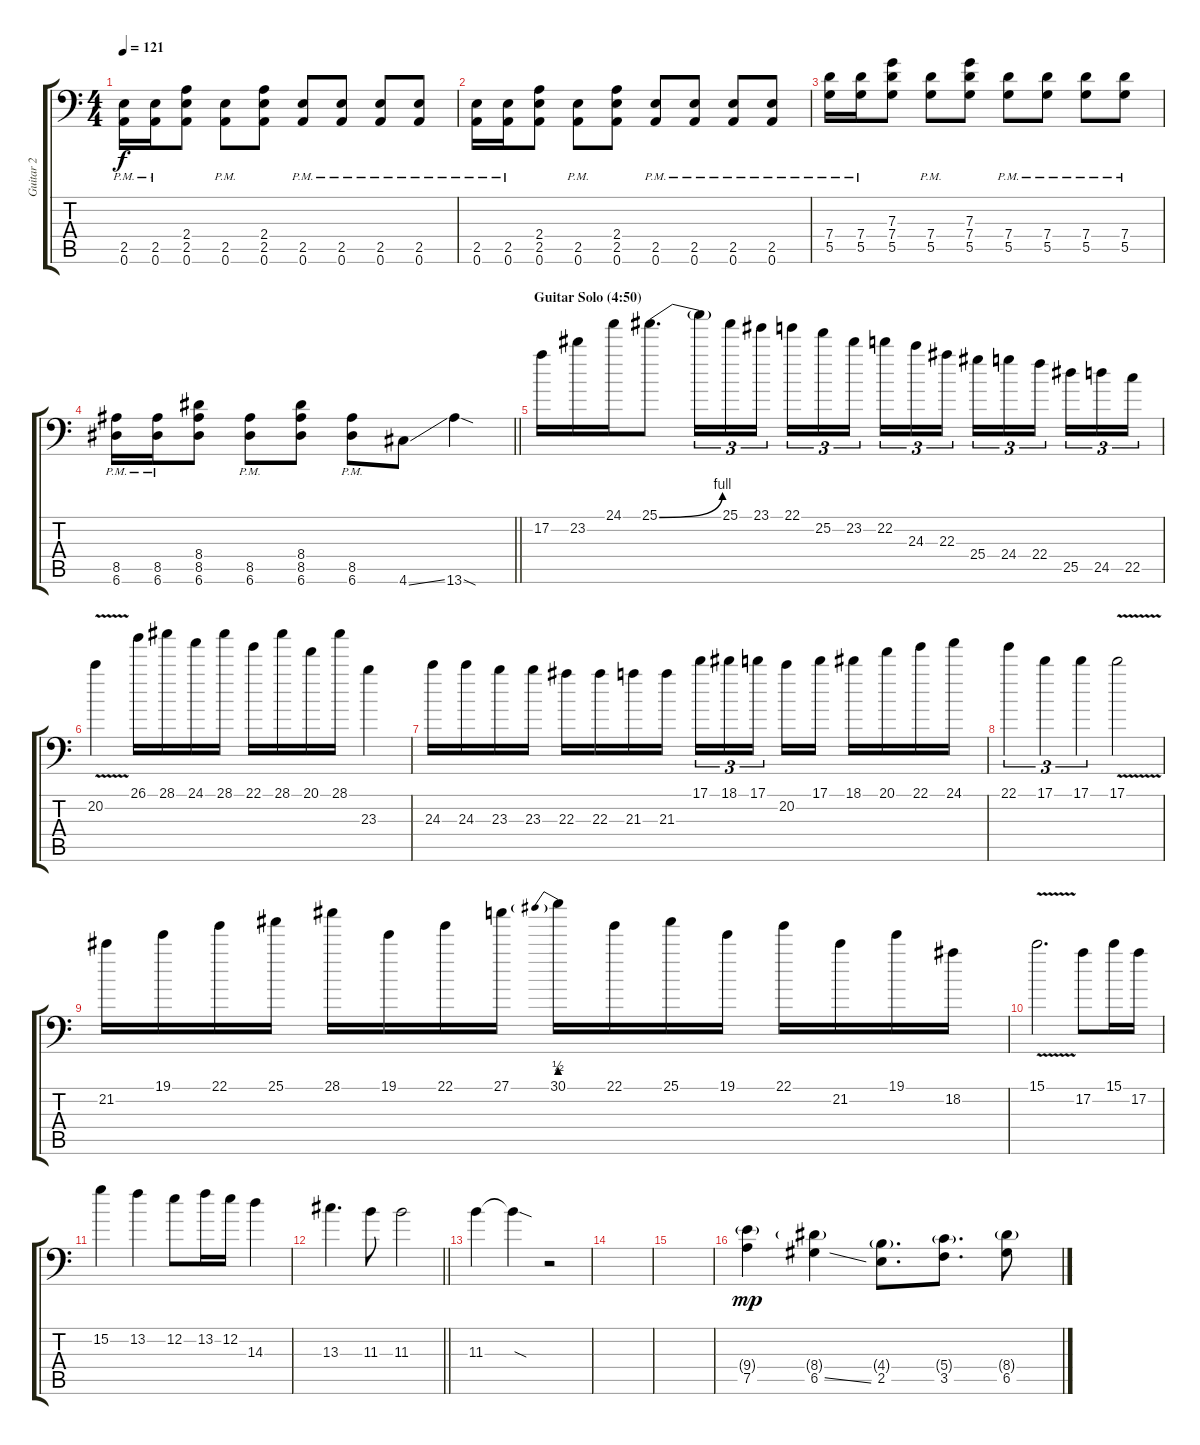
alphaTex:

\track ("Guitar 2" "Guitar 2") {instrument distortionguitar}
\staff {score tabs}
\tuning (A3 E3 C3 G2 D2 A1) {hide}
\ts (4 4)
\tempo 121
\clef f4
\ks c
(2.5 0.6{pm}).16{dy f} (2.5{pm} 0.6{pm}).16 (2.4 2.5 0.6).8 (2.5{pm} 0.6{pm}).8 (2.4 2.5 0.6).8 (2.5{pm} 0.6{pm}).8 (2.5{pm} 0.6{pm}).8 (2.5{pm} 0.6{pm}).8 (2.5{pm} 0.6{pm}).8 |
(2.5 0.6{pm}).16 (2.5{pm} 0.6{pm}).16 (2.4 2.5 0.6).8 (2.5{pm} 0.6{pm}).8 (2.4 2.5 0.6).8 (2.5{pm} 0.6{pm}).8 (2.5{pm} 0.6{pm}).8 (2.5{pm} 0.6{pm}).8 (2.5{pm} 0.6{pm}).8 |
(7.4{pm} 5.5{pm}).16 (7.4{pm} 5.5{pm}).16 (7.3 7.4 5.5).8 (7.4{pm} 5.5{pm}).8 (7.3 7.4 5.5).8 (7.4{pm} 5.5{pm}).8 (7.4{pm} 5.5{pm}).8 (7.4{pm} 5.5{pm}).8 (7.4{pm} 5.5{pm}).8 |
\barLineRight lightlight
(8.5 6.6{pm}).16 (8.5{pm} 6.6{pm}).16 (8.4 8.5 6.6).8 (8.5{pm} 6.6{pm}).8 (8.4 8.5 6.6).8 (8.5{pm} 6.6{pm}).8 4.6{ss}.8 13.6{sod}.4 |
\section ("" "Guitar Solo (4:50)")
17.2.16{volume 11 balance 10} 23.2.16 24.1.16 25.1{be (bend 0 0 60 4)}.8{d} 25.1{t}.16{tu (3 2)} 25.1.16{tu (3 2)} 23.1.16{tu (3 2)} 22.1.16{tu (3 2)} 25.2.16{tu (3 2)} 23.2.16{tu (3 2) beam splitsecondary} 22.2.16{tu (3 2)} 24.3.16{tu (3 2)} 22.3.16{tu (3 2)} 25.4.16{tu (3 2)} 24.4.16{tu (3 2)} 22.4.16{tu (3 2) beam splitsecondary} 25.5.16{tu (3 2)} 24.5.16{tu (3 2)} 22.5.16{tu (3 2)} |
20.2{v}.4 26.1.16 28.1.16 24.1.16 28.1.16 22.1.16 28.1.16 20.1.16 28.1.16 23.3.4 |
24.3.16 24.3.16 23.3.16 23.3.16 22.3.16 22.3.16 21.3.16 21.3.16 17.1.16{tu (3 2)} 18.1.16{tu (3 2)} 17.1.16{tu (3 2) beam splitsecondary} 20.2.16 17.1.16 18.1.16 20.1.16 22.1.16 24.1.16 |
22.1.4{tu (3 2)} 17.1.4{tu (3 2)} 17.1.4{tu (3 2)} 17.1{v}.2 |
21.2.16 19.1.16 22.1.16 25.1.16 28.1.16 19.1.16 22.1.16 27.1.16 30.1{be (prebend 0 2 60 2)}.16 22.1.16 25.1.16 19.1.16 22.1.16 21.2.16 19.1.16 18.2.16 |
15.1{v}.2{d} 17.2.8 15.1.16 17.2.16 |
15.2.4 13.2.4 12.2.8 13.2.16 12.2.16 14.3.4 |
\barLineRight lightlight
13.3.4{d} 11.3.8 11.3.2 |
11.3.4 11.3{sod t}.4 r.2{volume 14 balance 13} |
|
|
(9.4{g} 7.5).4{dy mp} (8.4{g} 6.5{ss}).4 (4.4{g} 2.5).8{d} (5.4{g} 3.5).8{d} (8.4{g} 6.5).8
